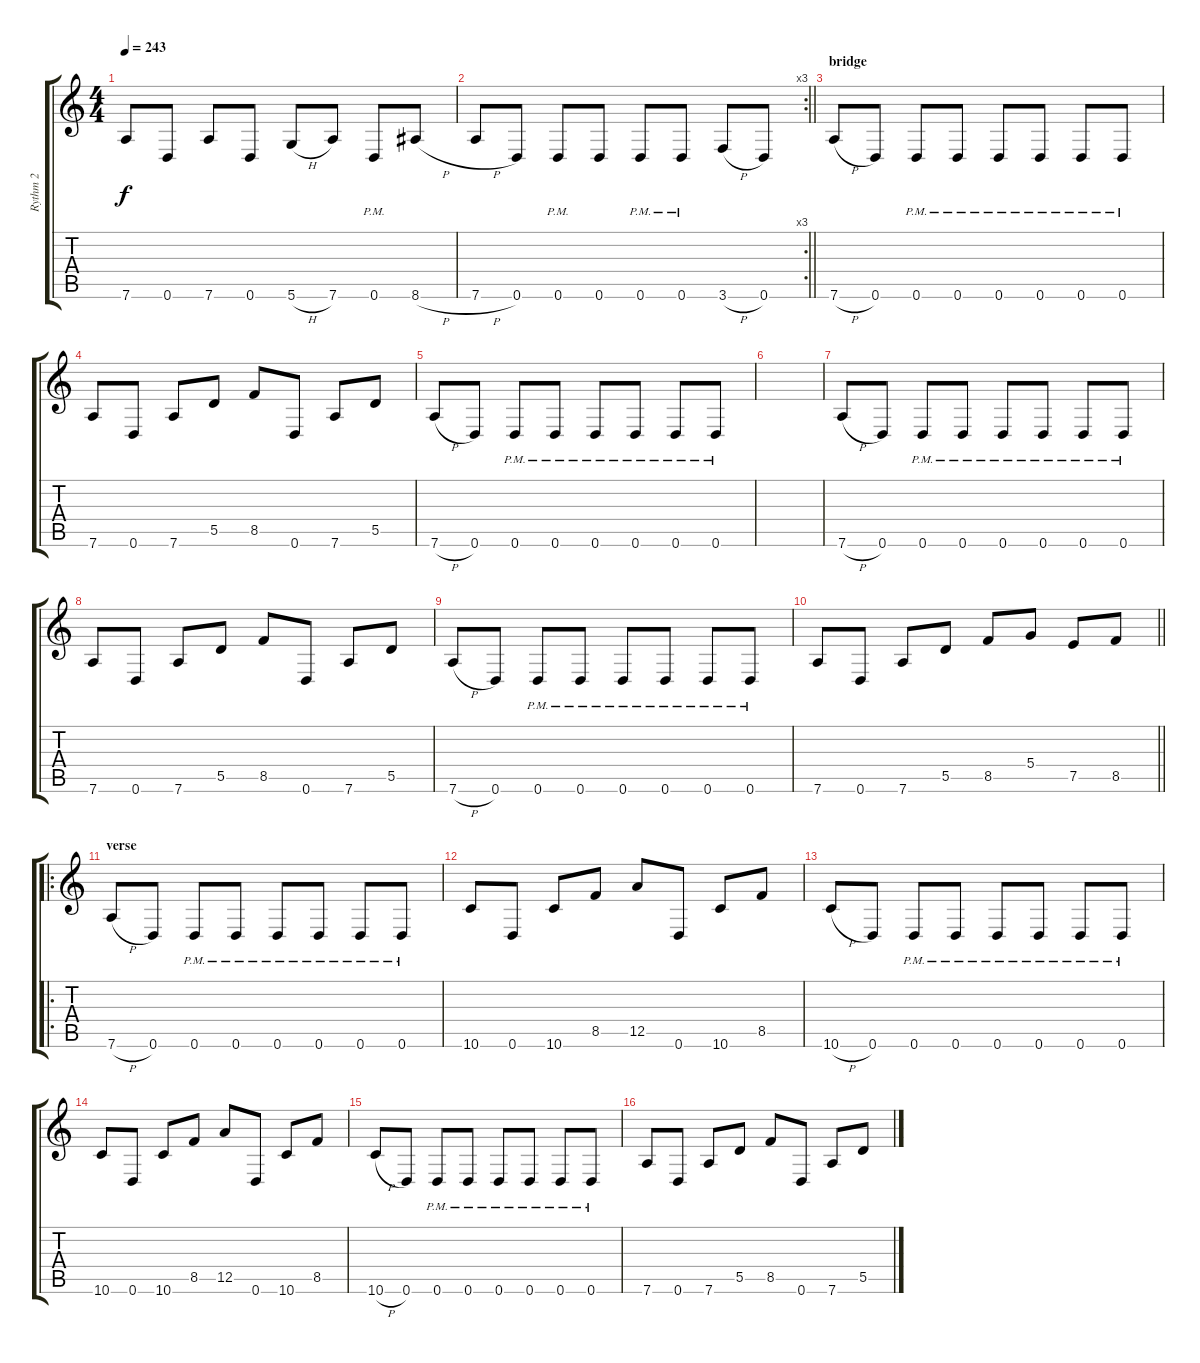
\track ("Rythm 2 " "Rythm 2 ") {instrument distortionguitar}
\staff {score tabs}
\tuning (E4 B3 G3 D3 A2 D2) {hide}
\ts (4 4)
\tempo 243
\clef g2
\ks c
7.6.8{dy f} 0.6.8 7.6.8 0.6.8 5.6{h}.8 7.6.8 0.6{pm}.8 8.6{h}.8 |
\rc 3
\barLineRight lightlight
7.6{h}.8 0.6.8 0.6{pm}.8 0.6.8 0.6{pm}.8 0.6{pm}.8 3.6{h}.8 0.6.8 |
\section ("" "bridge")
7.6{h}.8 0.6.8 0.6{pm}.8 0.6{pm}.8 0.6{pm}.8 0.6{pm}.8 0.6{pm}.8 0.6{pm}.8 |
7.6.8 0.6.8 7.6.8 5.5.8 8.5.8 0.6.8 7.6.8 5.5.8 |
7.6{h}.8 0.6.8 0.6{pm}.8 0.6{pm}.8 0.6{pm}.8 0.6{pm}.8 0.6{pm}.8 0.6{pm}.8 |
|
7.6{h}.8 0.6.8 0.6{pm}.8 0.6{pm}.8 0.6{pm}.8 0.6{pm}.8 0.6{pm}.8 0.6{pm}.8 |
7.6.8 0.6.8 7.6.8 5.5.8 8.5.8 0.6.8 7.6.8 5.5.8 |
7.6{h}.8 0.6.8 0.6{pm}.8 0.6{pm}.8 0.6{pm}.8 0.6{pm}.8 0.6{pm}.8 0.6{pm}.8 |
\barLineRight lightlight
7.6.8 0.6.8 7.6.8 5.5.8 8.5.8 5.4.8 7.5.8 8.5.8 |
\ro
\section ("" "verse")
7.6{h}.8 0.6.8 0.6{pm}.8 0.6{pm}.8 0.6{pm}.8 0.6{pm}.8 0.6{pm}.8 0.6{pm}.8 |
10.6.8 0.6.8 10.6.8 8.5.8 12.5.8 0.6.8 10.6.8 8.5.8 |
10.6{h}.8 0.6.8 0.6{pm}.8 0.6{pm}.8 0.6{pm}.8 0.6{pm}.8 0.6{pm}.8 0.6{pm}.8 |
10.6.8 0.6.8 10.6.8 8.5.8 12.5.8 0.6.8 10.6.8 8.5.8 |
10.6{h}.8 0.6.8 0.6{pm}.8 0.6{pm}.8 0.6{pm}.8 0.6{pm}.8 0.6{pm}.8 0.6{pm}.8 |
7.6.8 0.6.8 7.6.8 5.5.8 8.5.8 0.6.8 7.6.8 5.5.8
